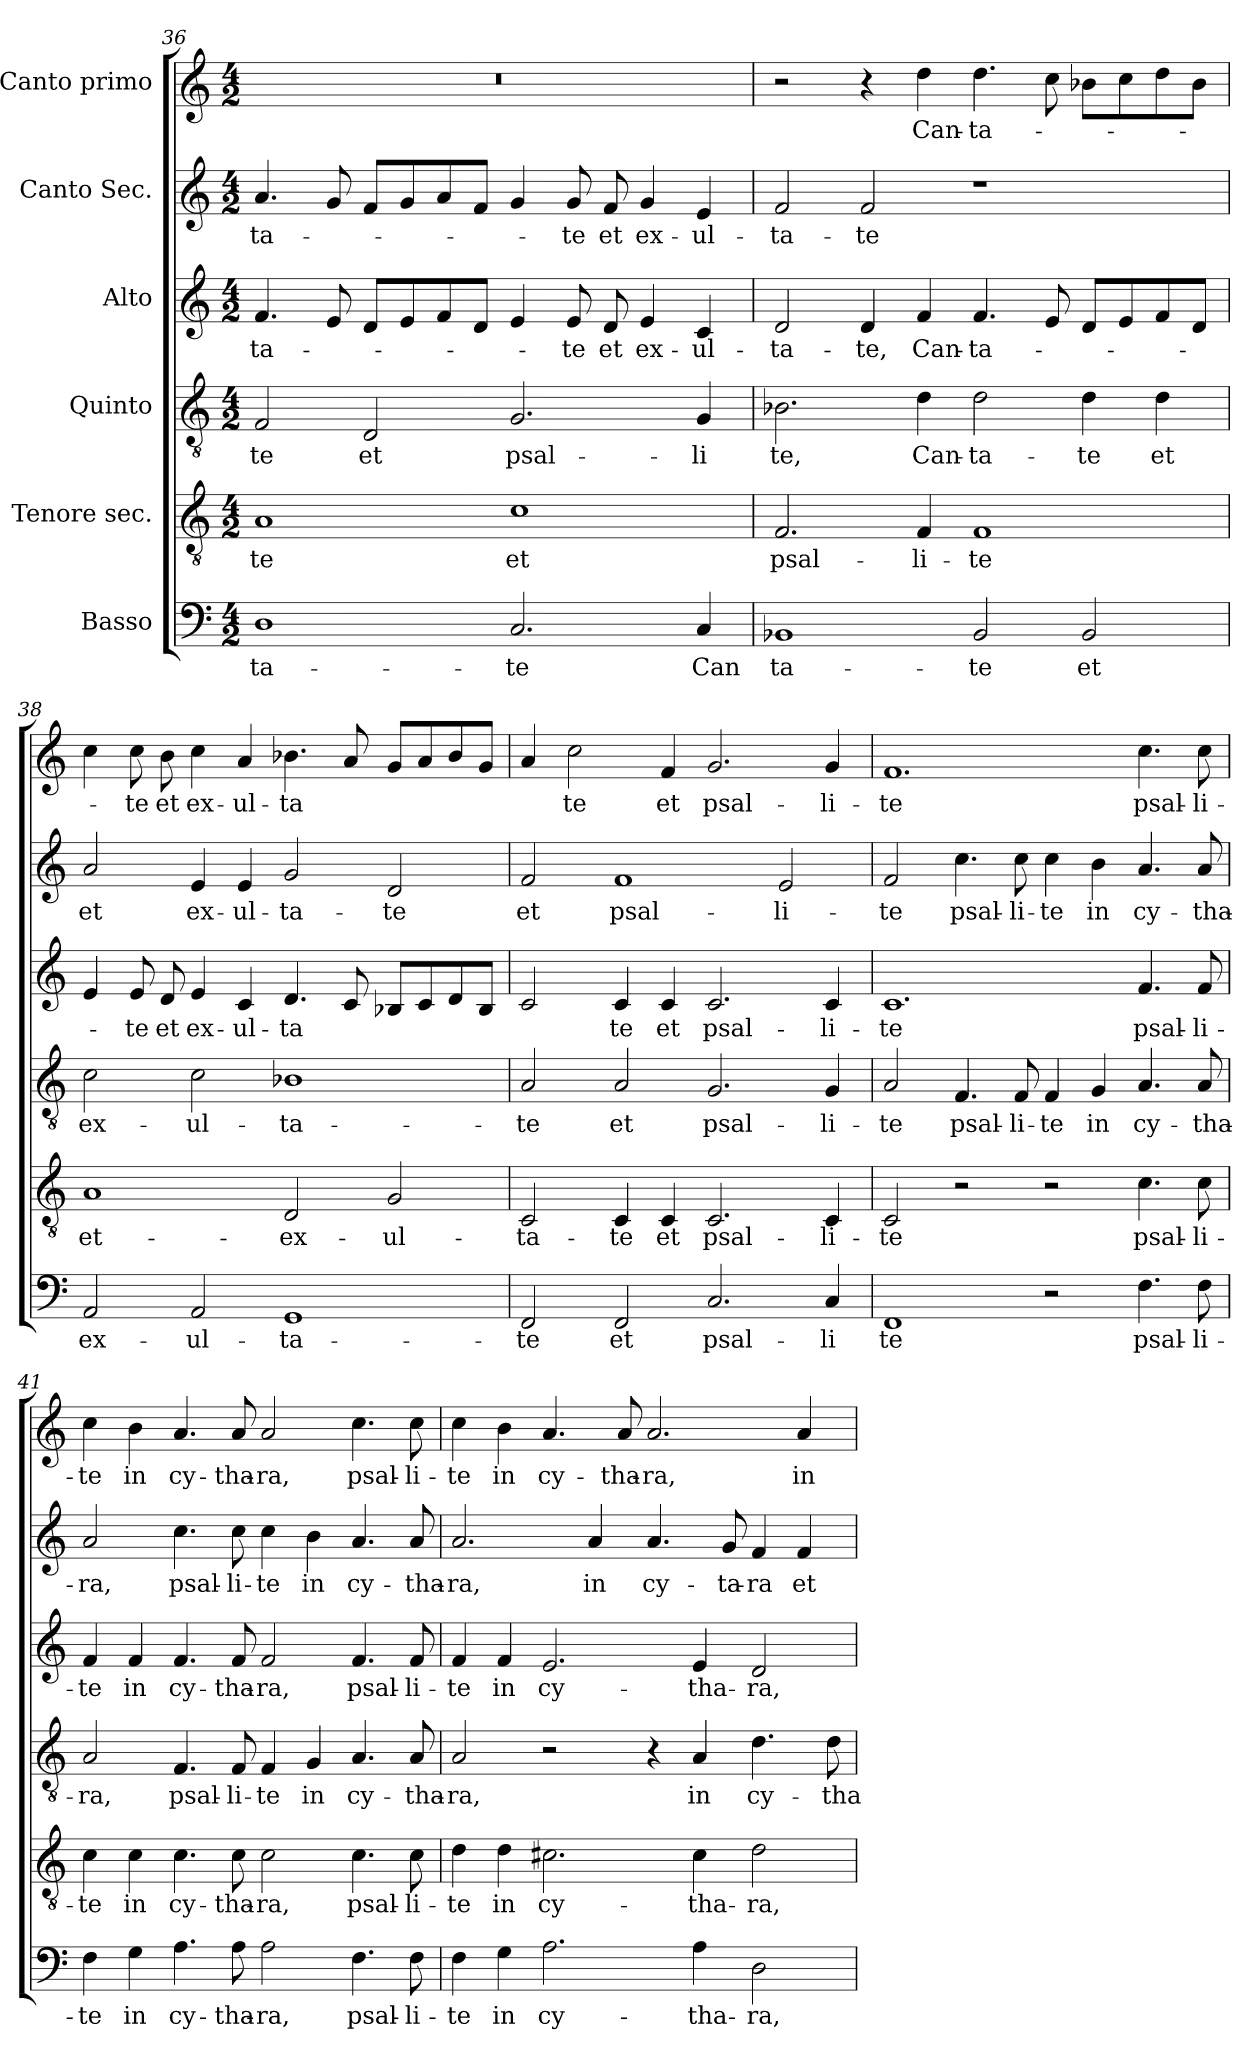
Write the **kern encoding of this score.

**kern	**text	**kern	**text	**kern	**text	**kern	**text	**kern	**text	**kern	**text
*part6	*part6	*part5	*part5	*part4	*part4	*part3	*part3	*part2	*part2	*part1	*part1
*staff6	*staff6	*staff5	*staff5	*staff4	*staff4	*staff3	*staff3	*staff2	*staff2	*staff1	*staff1
*I"Basso	*	*I"Tenore sec.	*	*I"Quinto	*	*I"Alto	*	*I"Canto Sec.	*	*I"Canto primo	*
*clefF4	*	*clefGv2	*	*clefGv2	*	*clefG2	*	*clefG2	*	*clefG2	*
*k[]	*	*k[]	*	*k[]	*	*k[]	*	*k[]	*	*k[]	*
*C:	*	*C:	*	*C:	*	*C:	*	*C:	*	*C:	*
*M4/2	*	*M4/2	*	*M4/2	*	*M4/2	*	*M4/2	*	*M4/2	*
=36	=36	=36	=36	=36	=36	=36	=36	=36	=36	=36	=36
!	!LO:LY:b	!	!LO:LY:b	!	!LO:LY:b	!	!LO:LY:b	!	!LO:LY:b	!	!
1D	-ta-	1A	-te	2F/	-te	4.f/	-ta-	4.a/	-ta-	0r	.
.	.	.	.	.	.	8e/	.	8g/	.	.	.
!	!	!	!	!	!LO:LY:b	!	!	!	!	!	!
.	.	.	.	2D/	et	8d/L	.	8f/L	.	.	.
.	.	.	.	.	.	8e/	.	8g/	.	.	.
.	.	.	.	.	.	8f/	.	8a/	.	.	.
.	.	.	.	.	.	8d/J	.	8f/J	.	.	.
!	!LO:LY:b	!	!LO:LY:b	!	!LO:LY:b	!	!	!	!	!	!
2.C/	-te	1c	et	2.G/	psal-	4e/	.	4g/	.	.	.
!	!	!	!	!	!	!	!LO:LY:b	!	!LO:LY:b	!	!
.	.	.	.	.	.	8e/	-te	8g/	-te	.	.
!	!	!	!	!	!	!	!LO:LY:b	!	!LO:LY:b	!	!
.	.	.	.	.	.	8d/	et	8f/	et	.	.
!	!	!	!	!	!	!	!LO:LY:b	!	!LO:LY:b	!	!
.	.	.	.	.	.	4e/	ex-	4g/	ex-	.	.
!	!LO:LY:b	!	!	!	!LO:LY:b	!	!LO:LY:b	!	!LO:LY:b	!	!
4C/	Can	.	.	4G/	-li	4c/	-ul-	4e/	-ul-	.	.
=37	=37	=37	=37	=37	=37	=37	=37	=37	=37	=37	=37
!	!LO:LY:b	!	!LO:LY:b	!	!LO:LY:b	!	!LO:LY:b	!	!LO:LY:b	!	!
1BB-X	­ta-	2.F/	psal-	2.B-X\	­te,	2d/	-­ta-	2f/	-­ta-	2r	.
!	!	!	!	!	!	!	!LO:LY:b	!	!LO:LY:b	!	!
.	.	.	.	.	.	4d/	-te,	2f/	-te	4r	.
!	!	!	!LO:LY:b	!	!LO:LY:b	!	!LO:LY:b	!	!	!	!LO:LY:b
.	.	4F/	-li-	4d\	Can-	4f/	Can-	.	.	4dd\	Can-
!	!LO:LY:b	!	!LO:LY:b	!	!LO:LY:b	!	!LO:LY:b	!	!	!	!LO:LY:b
2BB-/	-te	1F	-te	2d\	-ta-	4.f/	-ta-	1r	.	4.dd\	-ta-
.	.	.	.	.	.	8e/	.	.	.	8cc\	.
!	!LO:LY:b	!	!	!	!LO:LY:b	!	!	!	!	!	!
2BB-/	et	.	.	4d\	-te	8d/L	.	.	.	8b-X\L	.
.	.	.	.	.	.	8e/	.	.	.	8cc\	.
!	!	!	!	!	!LO:LY:b	!	!	!	!	!	!
.	.	.	.	4d\	et	8f/	.	.	.	8dd\	.
.	.	.	.	.	.	8d/J	.	.	.	8b-\J	.
!!LO:LB:g=z
=38	=38	=38	=38	=38	=38	=38	=38	=38	=38	=38	=38
!	!LO:LY:b	!	!LO:LY:b	!	!LO:LY:b	!	!	!	!LO:LY:b	!	!
2AA/	ex-	1A	et-	2c\	ex-	4e/	.	2a/	et	4cc\	.
!	!	!	!	!	!	!	!LO:LY:b	!	!	!	!LO:LY:b
.	.	.	.	.	.	8e/	-te	.	.	8cc\	-te
!	!	!	!	!	!	!	!LO:LY:b	!	!	!	!LO:LY:b
.	.	.	.	.	.	8d/	et	.	.	8b\	et
!	!LO:LY:b	!	!	!	!LO:LY:b	!	!LO:LY:b	!	!LO:LY:b	!	!LO:LY:b
2AA/	-ul-	.	.	2c\	-ul-	4e/	ex-	4e/	ex-	4cc\	ex-
!	!	!	!	!	!	!	!LO:LY:b	!	!LO:LY:b	!	!LO:LY:b
.	.	.	.	.	.	4c/	-ul-	4e/	-ul-	4a/	-ul-
!	!LO:LY:b	!	!LO:LY:b	!	!LO:LY:b	!	!LO:LY:b	!	!LO:LY:b	!	!LO:LY:b
1GG	-ta-	2D/	-ex-	1B-X	-ta-	4.d/	-ta	2g/	-ta-	4.b-X\	-ta
.	.	.	.	.	.	8c/	.	.	.	8a/	.
!	!	!	!LO:LY:b	!	!	!	!	!	!LO:LY:b	!	!
.	.	2G/	-ul-	.	.	8B-X/L	.	2d/	-te	8g/L	.
.	.	.	.	.	.	8c/	.	.	.	8a/	.
.	.	.	.	.	.	8d/	.	.	.	8b-/	.
.	.	.	.	.	.	8B-/J	.	.	.	8g/J	.
=39	=39	=39	=39	=39	=39	=39	=39	=39	=39	=39	=39
!	!LO:LY:b	!	!LO:LY:b	!	!LO:LY:b	!	!	!	!LO:LY:b	!	!
2FF/	-te	2C/	-ta-	2A/	-te	2c/	.	2f/	et	4a/	.
!	!	!	!	!	!	!	!	!	!	!	!LO:LY:b
.	.	.	.	.	.	.	.	.	.	2cc\	te
!	!LO:LY:b	!	!LO:LY:b	!	!LO:LY:b	!	!LO:LY:b	!	!LO:LY:b	!	!
2FF/	et	4C/	-te	2A/	et	4c/	te	1f	psal-	.	.
!	!	!	!LO:LY:b	!	!	!	!LO:LY:b	!	!	!	!LO:LY:b
.	.	4C/	et	.	.	4c/	et	.	.	4f/	et
!	!LO:LY:b	!	!LO:LY:b	!	!LO:LY:b	!	!LO:LY:b	!	!	!	!LO:LY:b
2.C/	psal-	2.C/	psal-	2.G/	psal-	2.c/	psal-	.	.	2.g/	psal-
!	!	!	!	!	!	!	!	!	!LO:LY:b	!	!
.	.	.	.	.	.	.	.	2e/	-li-	.	.
!	!LO:LY:b	!	!LO:LY:b	!	!LO:LY:b	!	!LO:LY:b	!	!	!	!LO:LY:b
4C/	-li	4C/	-li-	4G/	-li-	4c/	-li-	.	.	4g/	-li-
=40	=40	=40	=40	=40	=40	=40	=40	=40	=40	=40	=40
!	!LO:LY:b	!	!LO:LY:b	!	!LO:LY:b	!	!LO:LY:b	!	!LO:LY:b	!	!LO:LY:b
1FF	­te	2C/	-­te	2A/	-­te	1.c	-­te	2f/	-­te	1.f	-­te
!	!	!	!	!	!LO:LY:b	!	!	!	!LO:LY:b	!	!
.	.	2r	.	4.F/	psal-	.	.	4.cc\	psal-	.	.
!	!	!	!	!	!LO:LY:b	!	!	!	!LO:LY:b	!	!
.	.	.	.	8F/	-li-	.	.	8cc\	-li-	.	.
!	!	!	!	!	!LO:LY:b	!	!	!	!LO:LY:b	!	!
2r	.	2r	.	4F/	-te	.	.	4cc\	-te	.	.
!	!	!	!	!	!LO:LY:b	!	!	!	!LO:LY:b	!	!
.	.	.	.	4G/	in	.	.	4b\	in	.	.
!	!LO:LY:b	!	!LO:LY:b	!	!LO:LY:b	!	!LO:LY:b	!	!LO:LY:b	!	!LO:LY:b
4.F\	psal-	4.c\	psal-	4.A/	cy-	4.f/	psal-	4.a/	cy-	4.cc\	psal-
!	!LO:LY:b	!	!LO:LY:b	!	!LO:LY:b	!	!LO:LY:b	!	!LO:LY:b	!	!LO:LY:b
8F\	-li-	8c\	-li-	8A/	-tha-	8f/	-li-	8a/	-tha-	8cc\	-li-
=41	=41	=41	=41	=41	=41	=41	=41	=41	=41	=41	=41
!	!LO:LY:b	!	!LO:LY:b	!	!LO:LY:b	!	!LO:LY:b	!	!LO:LY:b	!	!LO:LY:b
4F\	-te	4c\	-te	2A/	-ra,	4f/	-te	2a/	-ra,	4cc\	-te
!	!LO:LY:b	!	!LO:LY:b	!	!	!	!LO:LY:b	!	!	!	!LO:LY:b
4G\	in	4c\	in	.	.	4f/	in	.	.	4b\	in
!	!LO:LY:b	!	!LO:LY:b	!	!LO:LY:b	!	!LO:LY:b	!	!LO:LY:b	!	!LO:LY:b
4.A\	cy-	4.c\	cy-	4.F/	psal-	4.f/	cy-	4.cc\	psal-	4.a/	cy-
!	!LO:LY:b	!	!LO:LY:b	!	!LO:LY:b	!	!LO:LY:b	!	!LO:LY:b	!	!LO:LY:b
8A\	-tha-	8c\	-tha-	8F/	-li-	8f/	-tha-	8cc\	-li-	8a/	-tha-
!	!LO:LY:b	!	!LO:LY:b	!	!LO:LY:b	!	!LO:LY:b	!	!LO:LY:b	!	!LO:LY:b
2A\	-ra,	2c\	-ra,	4F/	-te	2f/	-ra,	4cc\	-te	2a/	-ra,
!	!	!	!	!	!LO:LY:b	!	!	!	!LO:LY:b	!	!
.	.	.	.	4G/	in	.	.	4b\	in	.	.
!	!LO:LY:b	!	!LO:LY:b	!	!LO:LY:b	!	!LO:LY:b	!	!LO:LY:b	!	!LO:LY:b
4.F\	psal-	4.c\	psal-	4.A/	cy-	4.f/	psal-	4.a/	cy-	4.cc\	psal-
!	!LO:LY:b	!	!LO:LY:b	!	!LO:LY:b	!	!LO:LY:b	!	!LO:LY:b	!	!LO:LY:b
8F\	-li-	8c\	-li-	8A/	-tha-	8f/	-li-	8a/	-tha-	8cc\	-li-
!!LO:PB:g=z
=42	=42	=42	=42	=42	=42	=42	=42	=42	=42	=42	=42
!	!LO:LY:b	!	!LO:LY:b	!	!LO:LY:b	!	!LO:LY:b	!	!LO:LY:b	!	!LO:LY:b
4F\	-­te	4d\	-­te	2A/	-­ra,	4f/	-­te	2.a/	-­ra,	4cc\	-­te
!	!LO:LY:b	!	!LO:LY:b	!	!	!	!LO:LY:b	!	!	!	!LO:LY:b
4G\	in	4d\	in	.	.	4f/	in	.	.	4b\	in
!	!LO:LY:b	!	!LO:LY:b	!	!	!	!LO:LY:b	!	!	!	!LO:LY:b
2.A\	cy-	2.c#X\	cy-	2r	.	2.e/	cy-	.	.	4.a/	cy-
!	!	!	!	!	!	!	!	!	!LO:LY:b	!	!
.	.	.	.	.	.	.	.	4a/	in	.	.
!	!	!	!	!	!	!	!	!	!	!	!LO:LY:b
.	.	.	.	.	.	.	.	.	.	8a/	-tha-
!	!	!	!	!	!	!	!	!	!LO:LY:b	!	!LO:LY:b
.	.	.	.	4r	.	.	.	4.a/	cy-	2.a/	-ra,
!	!LO:LY:b	!	!LO:LY:b	!	!LO:LY:b	!	!LO:LY:b	!	!	!	!
4A\	-tha-	4c#\	-tha-	4A/	in	4e/	-tha-	.	.	.	.
!	!	!	!	!	!	!	!	!	!LO:LY:b	!	!
.	.	.	.	.	.	.	.	8g/	-ta-	.	.
!	!LO:LY:b	!	!LO:LY:b	!	!LO:LY:b	!	!LO:LY:b	!	!LO:LY:b	!	!
2D\	-ra,	2d\	-ra,	4.d\	cy-	2d/	-ra,	4f/	-ra	.	.
!	!	!	!	!	!	!	!	!	!LO:LY:b	!	!LO:LY:b
.	.	.	.	.	.	.	.	4f/	et	4a/	in
!	!	!	!	!	!LO:LY:b	!	!	!	!	!	!
.	.	.	.	8d\	-tha-	.	.	.	.	.	.
=	=	=	=	=	=	=	=	=	=	=	=
*-	*-	*-	*-	*-	*-	*-	*-	*-	*-	*-	*-
